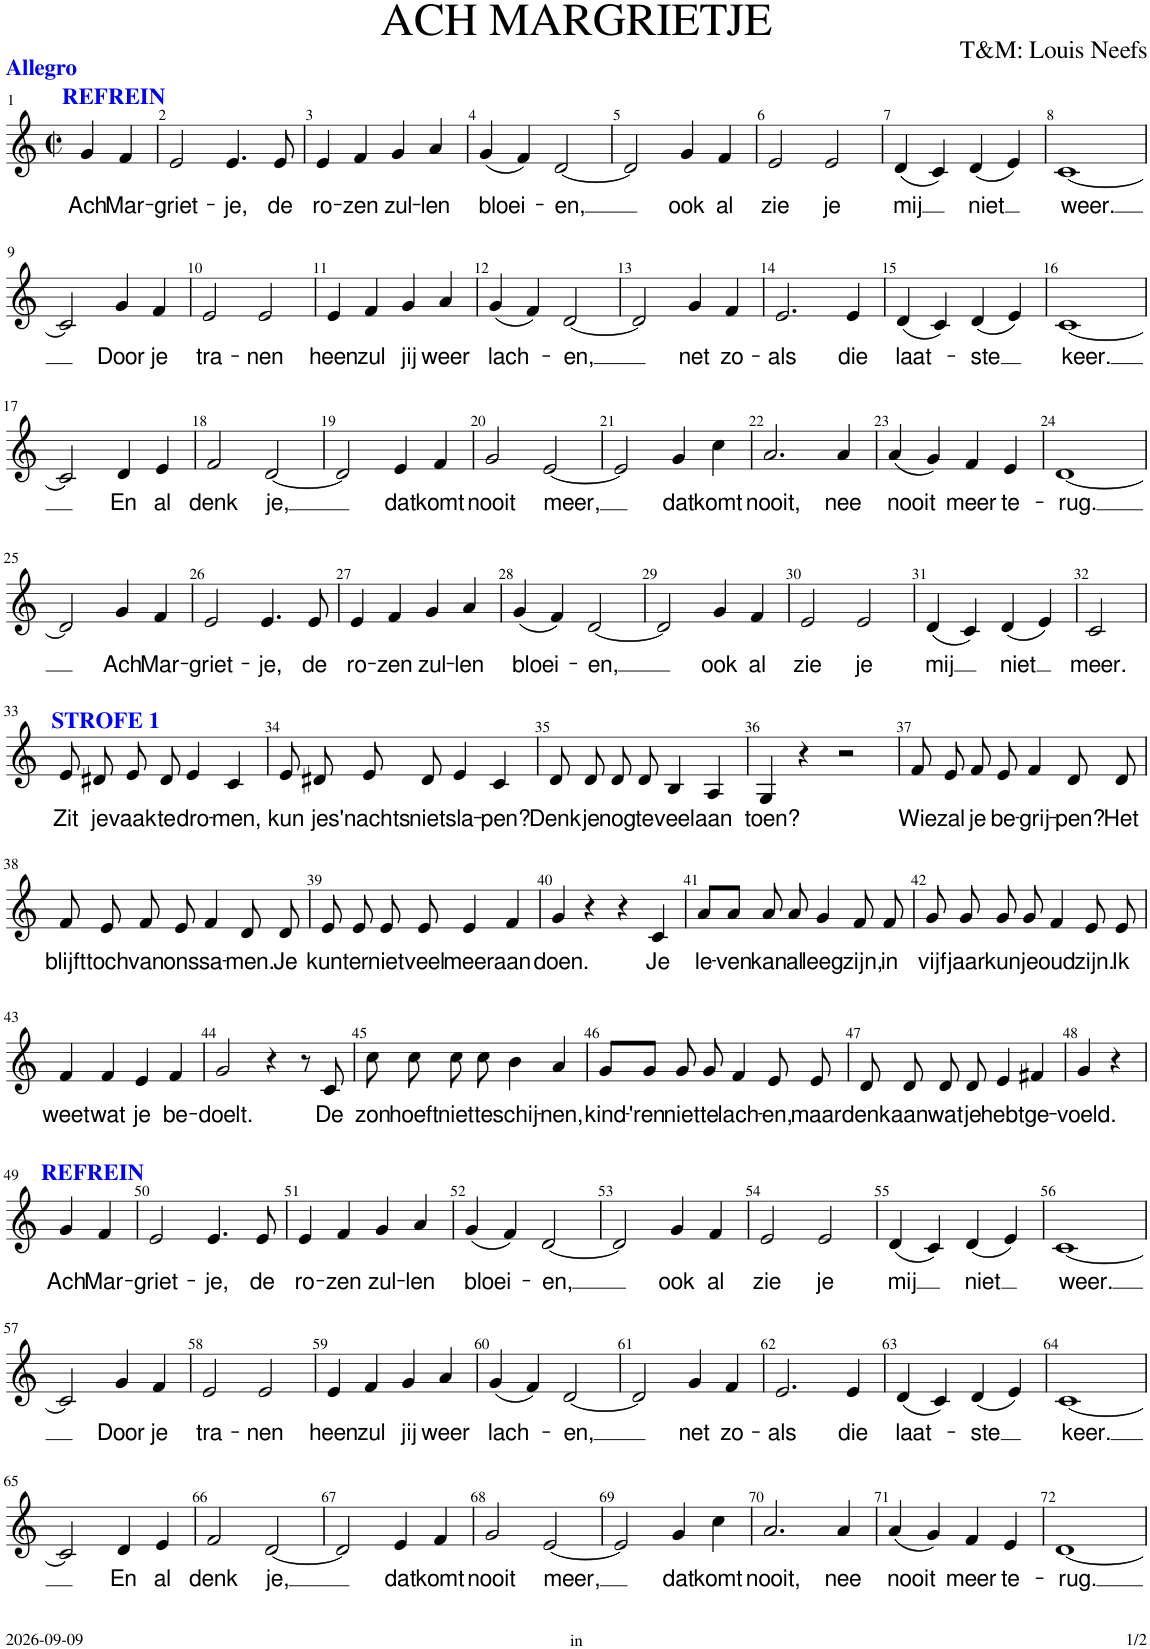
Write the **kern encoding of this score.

**kern	**text
*part1	*part1
*staff1	*staff1
*I"Soprano	*
*clefG2	*
*k[]	*
*M2/2	*
*met(c|)	*
=1	=1
!LO:TX:a:B:color=#0000FF:t=Allegro	!
!LO:TX:a:B:color=#0000FF:t=REFREIN	!
!	!LO:LY:b
4g/	Ach
!	!LO:LY:b
4f/	Mar-
=2	=2
!	!LO:LY:b
2e/	-griet-
!	!LO:LY:b
4.e/	-je,
!	!LO:LY:b
8e/	de
=3	=3
!	!LO:LY:b
4e/	ro-
!	!LO:LY:b
4f/	-zen
!	!LO:LY:b
4g/	zul-
!	!LO:LY:b
4a/	-len
=4	=4
!	!LO:LY:b
(4g/	bloei-
4f/)	.
!	!LO:LY:b
[2d/	-en,
=5	=5
2d/]	.
!	!LO:LY:b
4g/	ook
!	!LO:LY:b
4f/	al
=6	=6
!	!LO:LY:b
2e/	zie
!	!LO:LY:b
2e/	je
=7	=7
!	!LO:LY:b
(4d/	mij
4c/)	.
!	!LO:LY:b
(4d/	niet
4e/)	.
=8	=8
!	!LO:LY:b
[1c	weer.
!!LO:LB:g=z
=9	=9
2c/]	.
!	!LO:LY:b
4g/	Door
!	!LO:LY:b
4f/	je
=10	=10
!	!LO:LY:b
2e/	tra-
!	!LO:LY:b
2e/	-nen
=11	=11
!	!LO:LY:b
4e/	heen
!	!LO:LY:b
4f/	zul
!	!LO:LY:b
4g/	jij
!	!LO:LY:b
4a/	weer
=12	=12
!	!LO:LY:b
(4g/	lach-
4f/)	.
!	!LO:LY:b
[2d/	-en,
=13	=13
2d/]	.
!	!LO:LY:b
4g/	net
!	!LO:LY:b
4f/	zo-
=14	=14
!	!LO:LY:b
2.e/	-als
!	!LO:LY:b
4e/	die
=15	=15
!	!LO:LY:b
(4d/	laat-
4c/)	.
!	!LO:LY:b
(4d/	-ste
4e/)	.
=16	=16
!	!LO:LY:b
[1c	keer.
!!LO:LB:g=z
=17	=17
2c/]	.
!	!LO:LY:b
4d/	En
!	!LO:LY:b
4e/	al
=18	=18
!	!LO:LY:b
2f/	denk
!	!LO:LY:b
[2d/	je,
=19	=19
2d/]	.
!	!LO:LY:b
4e/	dat
!	!LO:LY:b
4f/	komt
=20	=20
!	!LO:LY:b
2g/	nooit
!	!LO:LY:b
[2e/	meer,
=21	=21
2e/]	.
!	!LO:LY:b
4g/	dat
!	!LO:LY:b
4cc\	komt
=22	=22
!	!LO:LY:b
2.a/	nooit,
!	!LO:LY:b
4a/	nee
=23	=23
!	!LO:LY:b
(4a/	nooit
4g/)	.
!	!LO:LY:b
4f/	meer
!	!LO:LY:b
4e/	te-
=24	=24
!	!LO:LY:b
[1d	-rug.
!!LO:LB:g=z
=25	=25
2d/]	.
!	!LO:LY:b
4g/	Ach
!	!LO:LY:b
4f/	Mar-
=26	=26
!	!LO:LY:b
2e/	-griet-
!	!LO:LY:b
4.e/	-je,
!	!LO:LY:b
8e/	de
=27	=27
!	!LO:LY:b
4e/	ro-
!	!LO:LY:b
4f/	-zen
!	!LO:LY:b
4g/	zul-
!	!LO:LY:b
4a/	-len
=28	=28
!	!LO:LY:b
(4g/	bloei-
4f/)	.
!	!LO:LY:b
[2d/	-en,
=29	=29
2d/]	.
!	!LO:LY:b
4g/	ook
!	!LO:LY:b
4f/	al
=30	=30
!	!LO:LY:b
2e/	zie
!	!LO:LY:b
2e/	je
=31	=31
!	!LO:LY:b
(4d/	mij
4c/)	.
!	!LO:LY:b
(4d/	niet
4e/)	.
=32	=32
!	!LO:LY:b
2c/	meer.
!!LO:LB:g=z
=33	=33
!LO:TX:a:B:color=#0000FF:t=STROFE 1	!
!	!LO:LY:b
8e/	Zit
!	!LO:LY:b
8d#X/	je
!	!LO:LY:b
8e/	vaak
!	!LO:LY:b
8d#/	te
!	!LO:LY:b
4e/	dro-
!	!LO:LY:b
4c/	-men,
=34	=34
!	!LO:LY:b
8e/	kun
!	!LO:LY:b
8d#X/	je
!	!LO:LY:b
8e/	s'nachts
!	!LO:LY:b
8d#/	niet
!	!LO:LY:b
4e/	sla-
!	!LO:LY:b
4c/	-pen?
=35	=35
!	!LO:LY:b
8d/	Denk
!	!LO:LY:b
8d/	je
!	!LO:LY:b
8d/	nog
!	!LO:LY:b
8d/	te
!	!LO:LY:b
4B/	veel
!	!LO:LY:b
4A/	aan
=36	=36
!	!LO:LY:b
4G/	toen?
4r	.
2r	.
=37	=37
!	!LO:LY:b
8f/	Wie
!	!LO:LY:b
8e/	zal
!	!LO:LY:b
8f/	je
!	!LO:LY:b
8e/	be-
!	!LO:LY:b
4f/	-grij-
!	!LO:LY:b
8d/	-pen?
!	!LO:LY:b
8d/	Het
!!LO:LB:g=z
=38	=38
!	!LO:LY:b
8f/	blijft
!	!LO:LY:b
8e/	toch
!	!LO:LY:b
8f/	van
!	!LO:LY:b
8e/	ons
!	!LO:LY:b
4f/	sa-
!	!LO:LY:b
8d/	-men.
!	!LO:LY:b
8d/	Je
=39	=39
!	!LO:LY:b
8e/	kunt
!	!LO:LY:b
8e/	er
!	!LO:LY:b
8e/	niet
!	!LO:LY:b
8e/	veel
!	!LO:LY:b
4e/	meer
!	!LO:LY:b
4f/	aan
=40	=40
!	!LO:LY:b
4g/	doen.
4r	.
4r	.
!	!LO:LY:b
4c/	Je
=41	=41
!	!LO:LY:b
8a/L	le-
!	!LO:LY:b
8a/J	-ven
!	!LO:LY:b
8a/	kan
!	!LO:LY:b
8a/	al
!	!LO:LY:b
4g/	leeg
!	!LO:LY:b
8f/	zijn,
!	!LO:LY:b
8f/	in
=42	=42
!	!LO:LY:b
8g/	vijf
!	!LO:LY:b
8g/	jaar
!	!LO:LY:b
8g/	kun
!	!LO:LY:b
8g/	je
!	!LO:LY:b
4f/	oud
!	!LO:LY:b
8e/	zijn.
!	!LO:LY:b
8e/	Ik
!!LO:LB:g=z
=43	=43
!	!LO:LY:b
4f/	weet
!	!LO:LY:b
4f/	wat
!	!LO:LY:b
4e/	je
!	!LO:LY:b
4f/	be-
=44	=44
!	!LO:LY:b
2g/	-doelt.
4r	.
8r	.
!	!LO:LY:b
8c/	De
=45	=45
!	!LO:LY:b
8cc\	zon
!	!LO:LY:b
8cc\	hoeft
!	!LO:LY:b
8cc\	niet
!	!LO:LY:b
8cc\	te
!	!LO:LY:b
4b\	schij-
!	!LO:LY:b
4a/	-nen,
=46	=46
!	!LO:LY:b
8g/L	kind-
!	!LO:LY:b
8g/J	-'ren
!	!LO:LY:b
8g/	niet
!	!LO:LY:b
8g/	te
!	!LO:LY:b
4f/	lach-
!	!LO:LY:b
8e/	-en,
!	!LO:LY:b
8e/	maar
=47	=47
!	!LO:LY:b
8d/	denk
!	!LO:LY:b
8d/	aan
!	!LO:LY:b
8d/	wat
!	!LO:LY:b
8d/	je
!	!LO:LY:b
4e/	hebt
!	!LO:LY:b
4f#X/	ge-
=48	=48
!	!LO:LY:b
4g/	-voeld.
4r	.
!!LO:LB:g=z
=49	=49
!LO:TX:a:B:color=#0000FF:t=REFREIN	!
!	!LO:LY:b
4g/	Ach
!	!LO:LY:b
4f/	Mar-
=50	=50
!	!LO:LY:b
2e/	-griet-
!	!LO:LY:b
4.e/	-je,
!	!LO:LY:b
8e/	de
=51	=51
!	!LO:LY:b
4e/	ro-
!	!LO:LY:b
4f/	-zen
!	!LO:LY:b
4g/	zul-
!	!LO:LY:b
4a/	-len
=52	=52
!	!LO:LY:b
(4g/	bloei-
4f/)	.
!	!LO:LY:b
[2d/	-en,
=53	=53
2d/]	.
!	!LO:LY:b
4g/	ook
!	!LO:LY:b
4f/	al
=54	=54
!	!LO:LY:b
2e/	zie
!	!LO:LY:b
2e/	je
=55	=55
!	!LO:LY:b
(4d/	mij
4c/)	.
!	!LO:LY:b
(4d/	niet
4e/)	.
=56	=56
!	!LO:LY:b
[1c	weer.
!!LO:LB:g=z
=57	=57
2c/]	.
!	!LO:LY:b
4g/	Door
!	!LO:LY:b
4f/	je
=58	=58
!	!LO:LY:b
2e/	tra-
!	!LO:LY:b
2e/	-nen
=59	=59
!	!LO:LY:b
4e/	heen
!	!LO:LY:b
4f/	zul
!	!LO:LY:b
4g/	jij
!	!LO:LY:b
4a/	weer
=60	=60
!	!LO:LY:b
(4g/	lach-
4f/)	.
!	!LO:LY:b
[2d/	-en,
=61	=61
2d/]	.
!	!LO:LY:b
4g/	net
!	!LO:LY:b
4f/	zo-
=62	=62
!	!LO:LY:b
2.e/	-als
!	!LO:LY:b
4e/	die
=63	=63
!	!LO:LY:b
(4d/	laat-
4c/)	.
!	!LO:LY:b
(4d/	-ste
4e/)	.
=64	=64
!	!LO:LY:b
[1c	keer.
!!LO:LB:g=z
=65	=65
2c/]	.
!	!LO:LY:b
4d/	En
!	!LO:LY:b
4e/	al
=66	=66
!	!LO:LY:b
2f/	denk
!	!LO:LY:b
[2d/	je,
=67	=67
2d/]	.
!	!LO:LY:b
4e/	dat
!	!LO:LY:b
4f/	komt
=68	=68
!	!LO:LY:b
2g/	nooit
!	!LO:LY:b
[2e/	meer,
=69	=69
2e/]	.
!	!LO:LY:b
4g/	dat
!	!LO:LY:b
4cc\	komt
=70	=70
!	!LO:LY:b
2.a/	nooit,
!	!LO:LY:b
4a/	nee
=71	=71
!	!LO:LY:b
(4a/	nooit
4g/)	.
!	!LO:LY:b
4f/	meer
!	!LO:LY:b
4e/	te-
=72	=72
!	!LO:LY:b
[1d	-rug.
=	=
*-	*-
